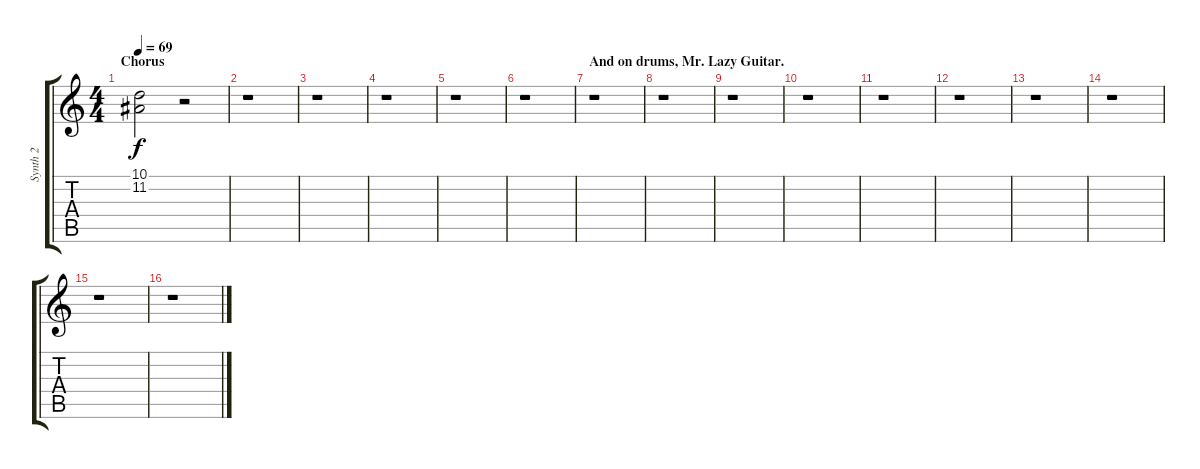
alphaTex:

\track ("Synth 2" "Synth 2") {instrument synthbrass2}
\staff {score tabs}
\tuning (E4 B3 G3 D3 A2 E2) {hide}
\ts (4 4)
\section ("" "Chorus")
\tempo 69
\clef g2
\ks c
(10.1 11.2).2{dy f} r.2 |
r.1 |
r.1 |
r.1 |
r.1 |
r.1 |
\section ("" "And on drums, Mr. Lazy Guitar.")
r.1 |
r.1 |
r.1 |
r.1 |
r.1 |
r.1 |
r.1 |
r.1 |
r.1 |
r.1
